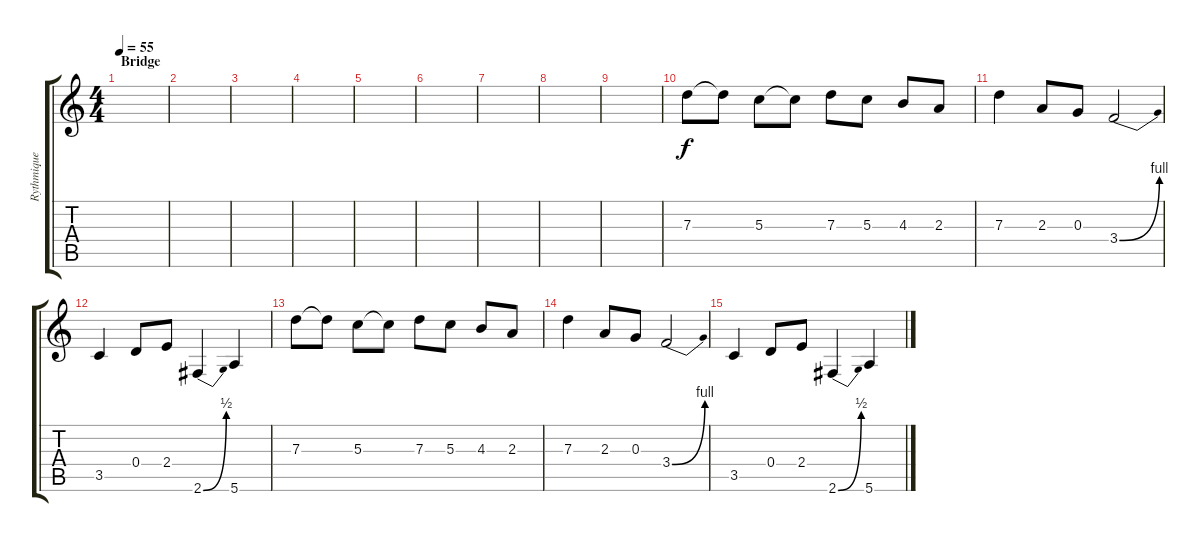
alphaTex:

\track ("Rythmique" "Rythmique") {instrument distortionguitar}
\staff {score tabs}
\tuning (E4 B3 G3 D3 A2 E2) {hide}
\ts (4 4)
\section ("" "Bridge")
\tempo 55
\clef g2
\ks c
|
|
|
|
|
|
|
|
|
7.3.8{volume 10} 7.3{t}.8 5.3.8 5.3{t}.8 7.3.8 5.3.8 4.3.8 2.3.8 |
7.3.4 2.3.8 0.3.8 3.4{be (bend 0 0 60 4)}.2 |
3.5.4 0.4.8 2.4.8 2.6{be (bend 0 0 60 2)}.4 5.6.4 |
7.3.8{volume 10} 7.3{t}.8 5.3.8 5.3{t}.8 7.3.8 5.3.8 4.3.8 2.3.8 |
7.3.4 2.3.8 0.3.8 3.4{be (bend 0 0 60 4)}.2 |
3.5.4 0.4.8 2.4.8 2.6{be (bend 0 0 60 2)}.4 5.6.4
